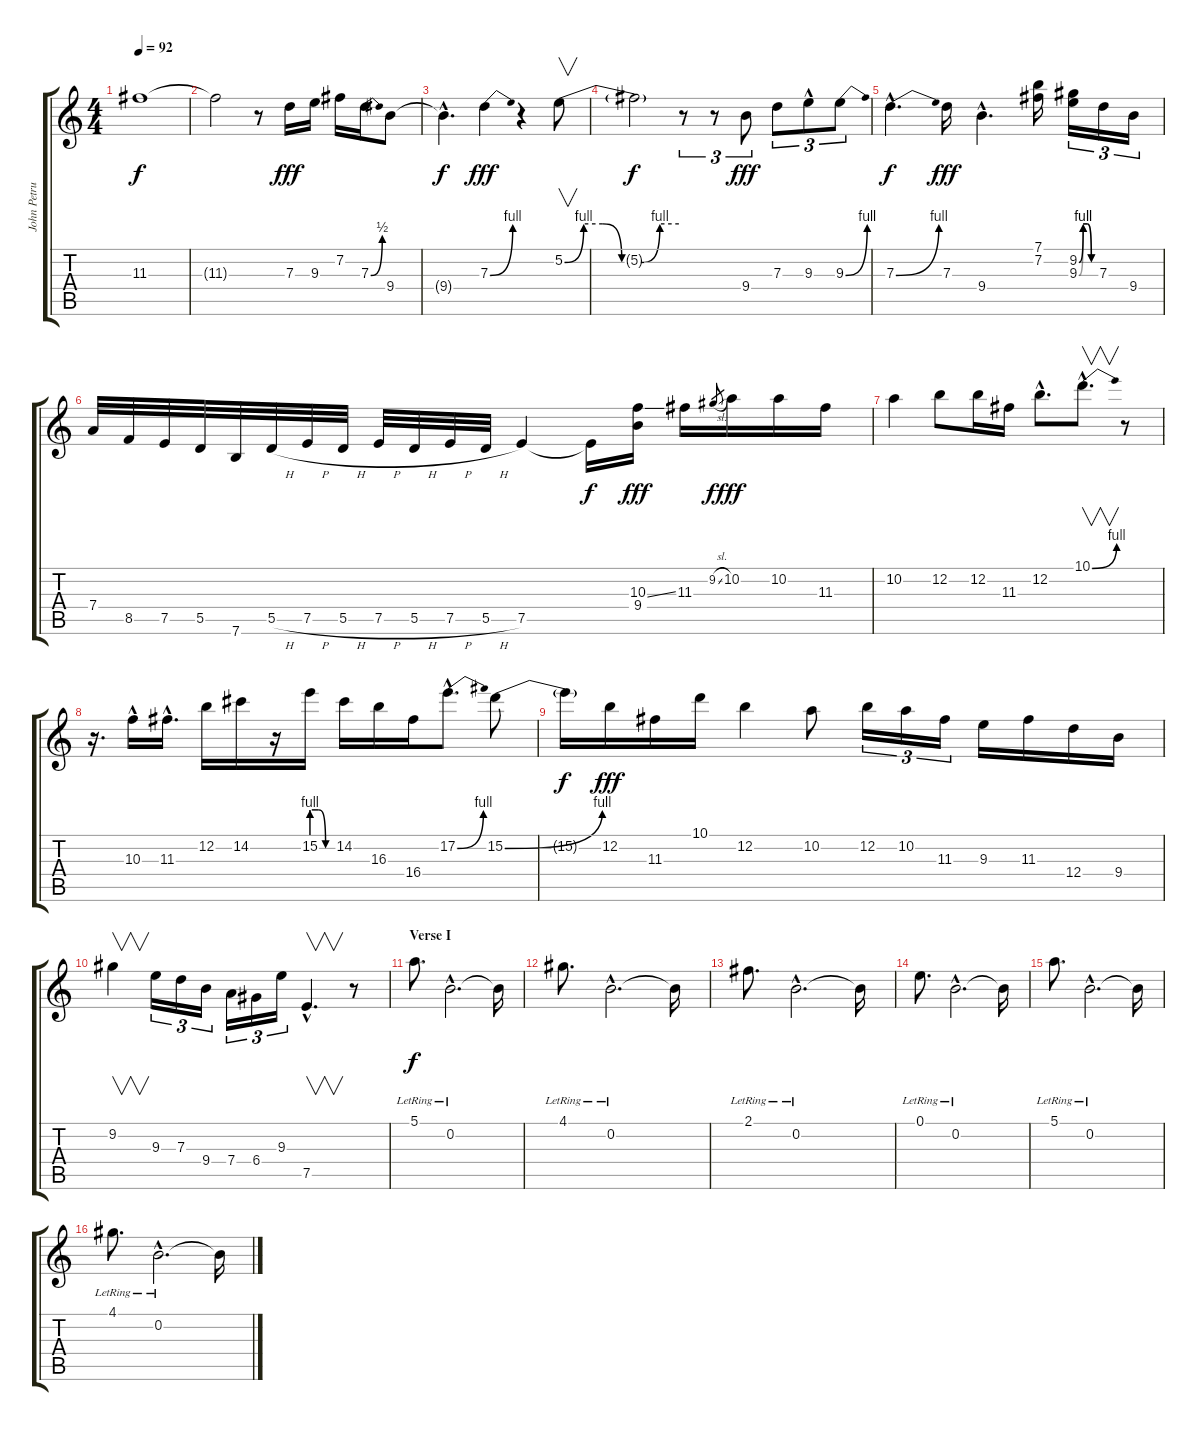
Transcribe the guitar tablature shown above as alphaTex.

\track ("John Petrucci (for continous playing)" "John Petru") {instrument distortionguitar}
\staff {score tabs}
\tuning (E4 B3 G3 D3 A2 E2) {hide}
\ts (4 4)
\tempo 92
\clef g2
\ks c
11.3{t}.1{dy f} |
11.3{t}.2 r.8 7.3.16{dy fff} 9.3.16 7.2.16 7.3{be (bend 0 0 60 2)}.16 9.4.8 |
9.4{hac t}.4{d dy f} 7.3{be (bend 0 0 60 4)}.4{dy fff} r.4 5.2{be (custom 0 0 10 4 20 4 30 0 40 0 50 4 60 4)}.8{v} |
5.2{t}.2{dy f} r.8{tu (3 2)} r.8{tu (3 2)} 9.4.8{tu (3 2) dy fff} 7.3.8{tu (3 2)} 9.3{hac}.8{tu (3 2)} 9.3{be (bend 0 0 60 4)}.8{tu (3 2)} |
7.3{be (bend 0 0 60 4) hac}.4{d dy f} 7.3.16{dy fff} 9.4{hac}.4{d} (7.1 7.2).16 (9.2{be (custom 0 0 15 4 30 4 45 0 60 0)} 9.3{be (custom 0 0 15 4 30 4 45 0 60 0)}).16{tu (3 2)} 7.3.16{tu (3 2)} 9.4.16{tu (3 2)} |
7.4.32 8.5.32 7.5.32 5.5.32 7.6.32 5.5{h}.32 7.5{h}.32 5.5{h}.32 7.5{h}.32 5.5{h}.32 7.5{h}.32 5.5{h}.32 7.5.4 7.5{t}.16{dy f} (10.3{ss} 9.4).16{dy fff} 11.3.16 9.2{sl}.8{gr dy f} 10.2.16{dy fff} 10.2.16 11.3.16 |
10.2.4 12.2.8 12.2.16 11.3.16 12.2{hac}.8{d} 10.1{be (bend 0 0 60 4) hac}.8{v d} r.8 |
r.16{d} 10.3{hac}.16 11.3{hac}.16{d} 12.2.16 14.2.16 r.16 15.2{be (custom 0 4 20 4 40 0 60 0)}.16 14.2.16 16.3.16 16.4.16 17.2{be (bend 0 0 60 4) hac}.8{d} 15.2{be (bend 0 0 60 4)}.8 |
15.2{t}.16{dy f} 12.2.16{dy fff} 11.3.16 10.1.16 12.2.4 10.2.8 12.2.16{tu (3 2)} 10.2.16{tu (3 2)} 11.3.16{tu (3 2)} 9.3.16 11.3.16 12.4.16 9.4.16 |
9.2.4{v} 9.3.16{tu (3 2)} 7.3.16{tu (3 2)} 9.4.16{tu (3 2)} 7.4.16{tu (3 2)} 6.4.16{tu (3 2)} 9.3.16{tu (3 2)} 7.5{hac}.4{v d} r.8 |
\section ("" "Verse I")
5.1{lr}.8{d dy f instrument acousticguitarsteel} 0.2{hac lr}.2{d} 0.2{t}.16 |
4.1{lr}.8{d} 0.2{hac lr}.2{d} 0.2{t}.16 |
2.1{lr}.8{d} 0.2{hac lr}.2{d} 0.2{t}.16 |
0.1{lr}.8{d} 0.2{hac lr}.2{d} 0.2{t}.16 |
5.1{lr}.8{d} 0.2{hac lr}.2{d} 0.2{t}.16 |
4.1{lr}.8{d} 0.2{hac lr}.2{d} 0.2{t}.16
